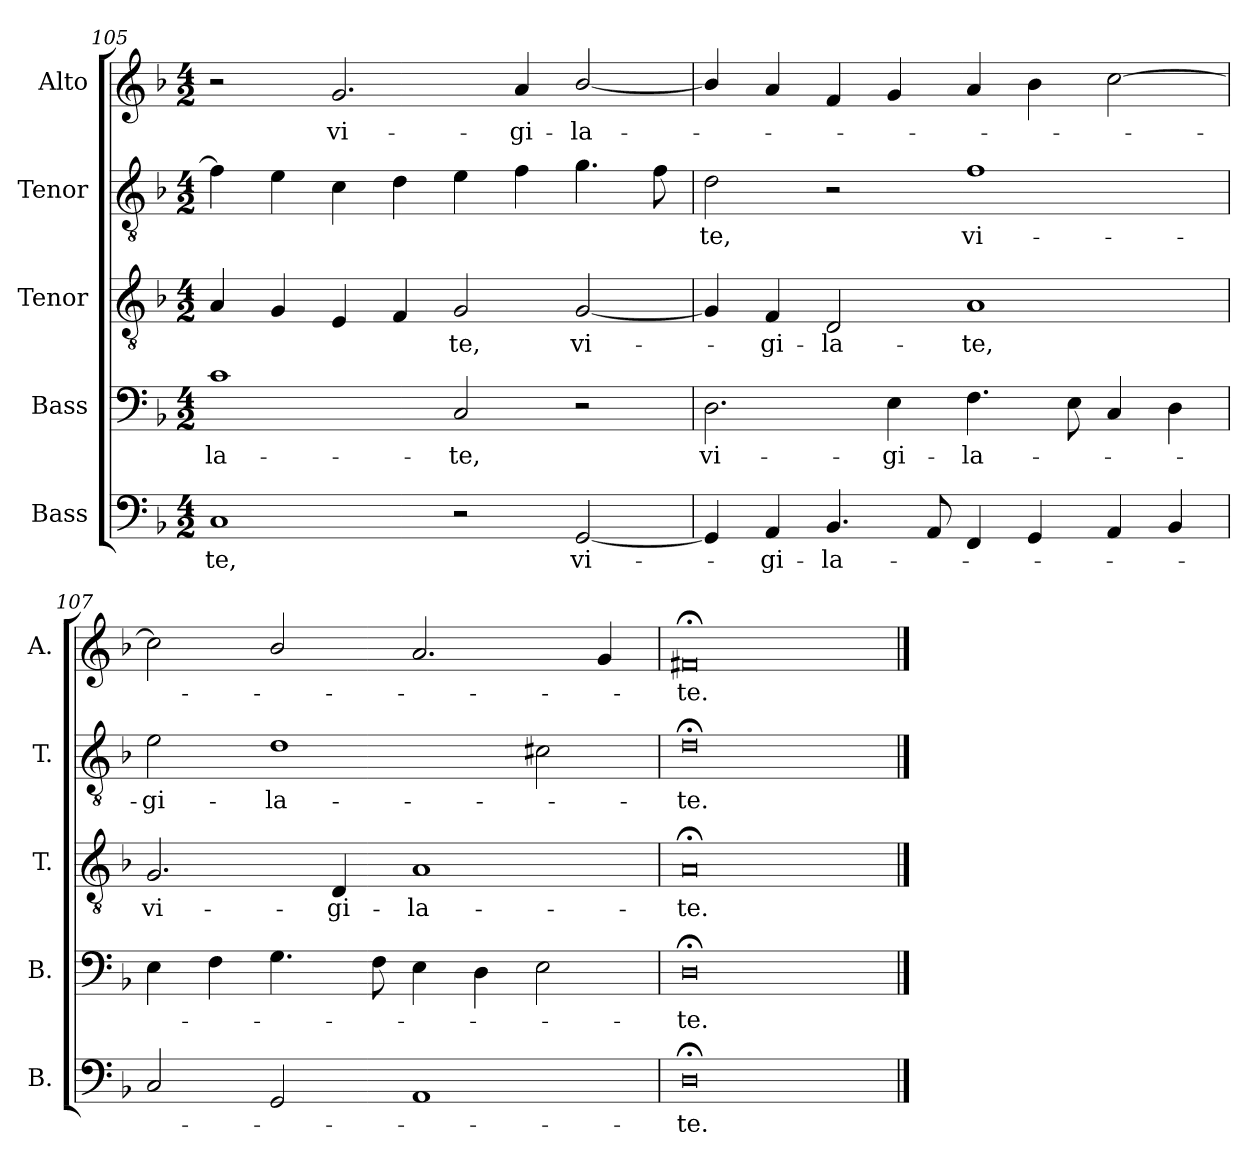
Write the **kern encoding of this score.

**kern	**text	**kern	**text	**kern	**text	**kern	**text	**kern	**text
*part5	*part5	*part4	*part4	*part3	*part3	*part2	*part2	*part1	*part1
*staff5	*staff5	*staff4	*staff4	*staff3	*staff3	*staff2	*staff2	*staff1	*staff1
*I"Bass	*	*I"Bass	*	*I"Tenor	*	*I"Tenor	*	*I"Alto	*
*I'B.	*	*I'B.	*	*I'T.	*	*I'T.	*	*I'A.	*
!!LO:PB:g=z
*clefF4	*	*clefF4	*	*clefGv2	*	*clefGv2	*	*clefG2	*
*	*	*	*	*ITrd7c12	*	*ITrd7c12	*	*	*
*k[b-]	*	*k[b-]	*	*k[b-]	*	*k[b-]	*	*k[b-]	*
*F:	*	*F:	*	*F:	*	*F:	*	*F:	*
*M4/2	*	*M4/2	*	*M4/2	*	*M4/2	*	*M4/2	*
=105	=105	=105	=105	=105	=105	=105	=105	=105	=105
!	!LO:LY:b:color=#000000	!	!	!	!	!	!	!	!
!	!	!	!LO:LY:b:color=#000000	!	!	!	!	!	!
1Ci	-te,	1ci	-la-	4AAi/	.	4Fi\]	.	2r	.
.	.	.	.	4GGi/	.	4Ei\	.	.	.
!	!	!	!	!	!	!	!	!	!LO:LY:b:color=#000000
.	.	.	.	4EEi/	.	4Ci\	.	2.gi/	vi-
.	.	.	.	4FFi/	.	4Di\	.	.	.
!	!	!	!LO:LY:b:color=#000000	!	!	!	!	!	!
!	!	!	!	!	!LO:LY:b:color=#000000	!	!	!	!
2r	.	2Ci/	-te,	2GGi/	-te,	4Ei\	.	.	.
!	!	!	!	!	!	!	!	!	!LO:LY:b:color=#000000
.	.	.	.	.	.	4Fi\	.	4ai/	-gi-
!	!LO:LY:b:color=#000000	!	!	!	!	!	!	!	!
!	!	!	!	!	!LO:LY:b:color=#000000	!	!	!	!
!	!	!	!	!	!	!	!	!	!LO:LY:b:color=#000000
[2GGi/	vi-	2r	.	[2GGi/	vi-	4.Gi\	.	[2b-i/	-la-
.	.	.	.	.	.	8Fi\	.	.	.
=106	=106	=106	=106	=106	=106	=106	=106	=106	=106
!	!	!	!LO:LY:b:color=#000000	!	!	!	!	!	!
!	!	!	!	!	!	!	!LO:LY:b:color=#000000	!	!
4GGi/]	.	2.Di\	vi-	4GGi/]	.	2Di\	-te,	4b-i/]	.
!	!LO:LY:b:color=#000000	!	!	!	!	!	!	!	!
!	!	!	!	!	!LO:LY:b:color=#000000	!	!	!	!
4AAi/	-gi-	.	.	4FFi/	-gi-	.	.	4ai/	.
!	!LO:LY:b:color=#000000	!	!	!	!	!	!	!	!
!	!	!	!	!	!LO:LY:b:color=#000000	!	!	!	!
4.BB-i/	-la-	.	.	2DDi/	-la-	2r	.	4fi/	.
!	!	!	!LO:LY:b:color=#000000	!	!	!	!	!	!
.	.	4Ei\	-gi-	.	.	.	.	4gi/	.
8AAi/	.	.	.	.	.	.	.	.	.
!	!	!	!LO:LY:b:color=#000000	!	!	!	!	!	!
!	!	!	!	!	!LO:LY:b:color=#000000	!	!	!	!
!	!	!	!	!	!	!	!LO:LY:b:color=#000000	!	!
4FFi/	.	4.Fi\	-la-	1AAi	-te,	1Fi	vi-	4ai/	.
4GGi/	.	.	.	.	.	.	.	4b-i\	.
.	.	8Ei\	.	.	.	.	.	.	.
4AAi/	.	4Ci/	.	.	.	.	.	[2cci\	.
4BB-i/	.	4Di\	.	.	.	.	.	.	.
=107	=107	=107	=107	=107	=107	=107	=107	=107	=107
!	!	!	!	!	!LO:LY:b:color=#000000	!	!	!	!
!	!	!	!	!	!	!	!LO:LY:b:color=#000000	!	!
2Ci/	.	4Ei\	.	2.GGi/	vi-	2Ei\	-gi-	2cci\]	.
.	.	4Fi\	.	.	.	.	.	.	.
!	!	!	!	!	!	!	!LO:LY:b:color=#000000	!	!
2GGi/	.	4.Gi\	.	.	.	1Di	-la-	2b-i/	.
!	!	!	!	!	!LO:LY:b:color=#000000	!	!	!	!
.	.	.	.	4DDi/	-gi-	.	.	.	.
.	.	8Fi\	.	.	.	.	.	.	.
!	!	!	!	!	!LO:LY:b:color=#000000	!	!	!	!
1AAi	.	4Ei\	.	1AAi	-la-	.	.	2.ai/	.
.	.	4Di\	.	.	.	.	.	.	.
.	.	2Ei\	.	.	.	2C#Xi\	.	.	.
.	.	.	.	.	.	.	.	4gi/	.
=108	=108	=108	=108	=108	=108	=108	=108	=108	=108
!	!LO:LY:b:color=#000000	!	!	!	!	!	!	!	!
!	!	!	!LO:LY:b:color=#000000	!	!	!	!	!	!
!	!	!	!	!	!LO:LY:b:color=#000000	!	!	!	!
!	!	!	!	!	!	!	!LO:LY:b:color=#000000	!	!
!	!	!	!	!	!	!	!	!	!LO:LY:b:color=#000000
0D;i	-te.	0D;i	-te.	0AA;i	-te.	0D;i	-te.	0f#X;i	-te.
==	==	==	==	==	==	==	==	==	==
*-	*-	*-	*-	*-	*-	*-	*-	*-	*-
